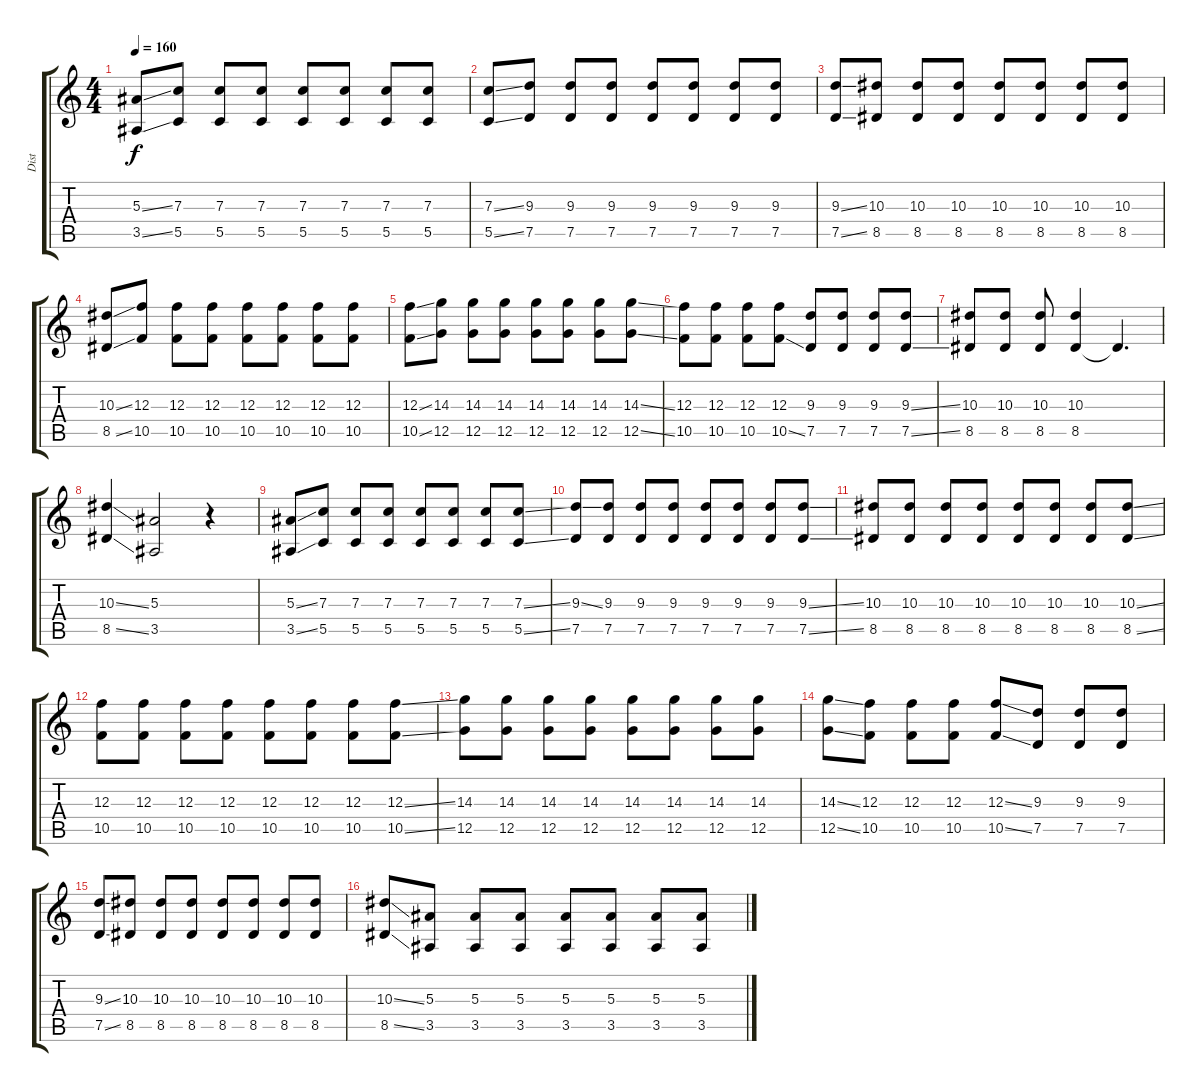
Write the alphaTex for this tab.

\track ("Dist" "Dist") {instrument overdrivenguitar}
\staff {score tabs}
\tuning (D4 A3 F3 C3 G2 C2) {hide}
\ts (4 4)
\tempo 160
\clef g2
\ks c
(5.3{ss} 3.5{ss}).8{dy f volume 13 instrument distortionguitar} (7.3 5.5).8 (7.3 5.5).8 (7.3 5.5).8 (7.3 5.5).8 (7.3 5.5).8 (7.3 5.5).8 (7.3 5.5).8 |
(7.3{ss} 5.5{ss}).8{volume 13 instrument distortionguitar} (9.3 7.5).8 (9.3 7.5).8 (9.3 7.5).8 (9.3 7.5).8 (9.3 7.5).8 (9.3 7.5).8 (9.3 7.5).8 |
(9.3{ss} 7.5{ss}).8{volume 13 instrument distortionguitar} (10.3 8.5).8 (10.3 8.5).8 (10.3 8.5).8 (10.3 8.5).8 (10.3 8.5).8 (10.3 8.5).8 (10.3 8.5).8 |
(10.3{ss} 8.5{ss}).8 (12.3 10.5).8 (12.3 10.5).8 (12.3 10.5).8 (12.3 10.5).8 (12.3 10.5).8 (12.3 10.5).8 (12.3 10.5).8 |
(12.3{ss} 10.5{ss}).8 (14.3 12.5).8 (14.3 12.5).8 (14.3 12.5).8 (14.3 12.5).8 (14.3 12.5).8 (14.3 12.5).8 (14.3{ss} 12.5{ss}).8 |
(12.3 10.5).8 (12.3 10.5).8 (12.3 10.5).8 (12.3 10.5{ss}).8 (9.3 7.5).8 (9.3 7.5).8 (9.3 7.5).8 (9.3{ss} 7.5{ss}).8 |
(10.3 8.5).8 (10.3 8.5).8 (10.3 8.5).8 (10.3 8.5).4 8.5{t}.4{d} |
(10.3{ss} 8.5{ss}).4 (5.3 3.5).2 r.4 |
(5.3{ss} 3.5{ss}).8 (7.3 5.5).8 (7.3 5.5).8 (7.3 5.5).8 (7.3 5.5).8 (7.3 5.5).8 (7.3 5.5).8 (7.3{ss} 5.5{ss}).8 |
(9.3{ss} 7.5).8 (9.3 7.5).8 (9.3 7.5).8 (9.3 7.5).8 (9.3 7.5).8 (9.3 7.5).8 (9.3 7.5).8 (9.3{ss} 7.5{ss}).8 |
(10.3 8.5).8 (10.3 8.5).8 (10.3 8.5).8 (10.3 8.5).8 (10.3 8.5).8 (10.3 8.5).8 (10.3 8.5).8 (10.3{ss} 8.5{ss}).8 |
(12.3 10.5).8 (12.3 10.5).8 (12.3 10.5).8 (12.3 10.5).8 (12.3 10.5).8 (12.3 10.5).8 (12.3 10.5).8 (12.3{ss} 10.5{ss}).8 |
(14.3 12.5).8 (14.3 12.5).8 (14.3 12.5).8 (14.3 12.5).8 (14.3 12.5).8 (14.3 12.5).8 (14.3 12.5).8 (14.3 12.5).8 |
(14.3{ss} 12.5{ss}).8 (12.3 10.5).8 (12.3 10.5).8 (12.3 10.5).8 (12.3{ss} 10.5{ss}).8 (9.3 7.5).8 (9.3 7.5).8 (9.3 7.5).8 |
(9.3{ss} 7.5{ss}).8 (10.3 8.5).8 (10.3 8.5).8 (10.3 8.5).8 (10.3 8.5).8 (10.3 8.5).8 (10.3 8.5).8 (10.3 8.5).8 |
(10.3{ss} 8.5{ss}).8 (5.3 3.5).8 (5.3 3.5).8 (5.3 3.5).8 (5.3 3.5).8 (5.3 3.5).8 (5.3 3.5).8 (5.3 3.5).8
